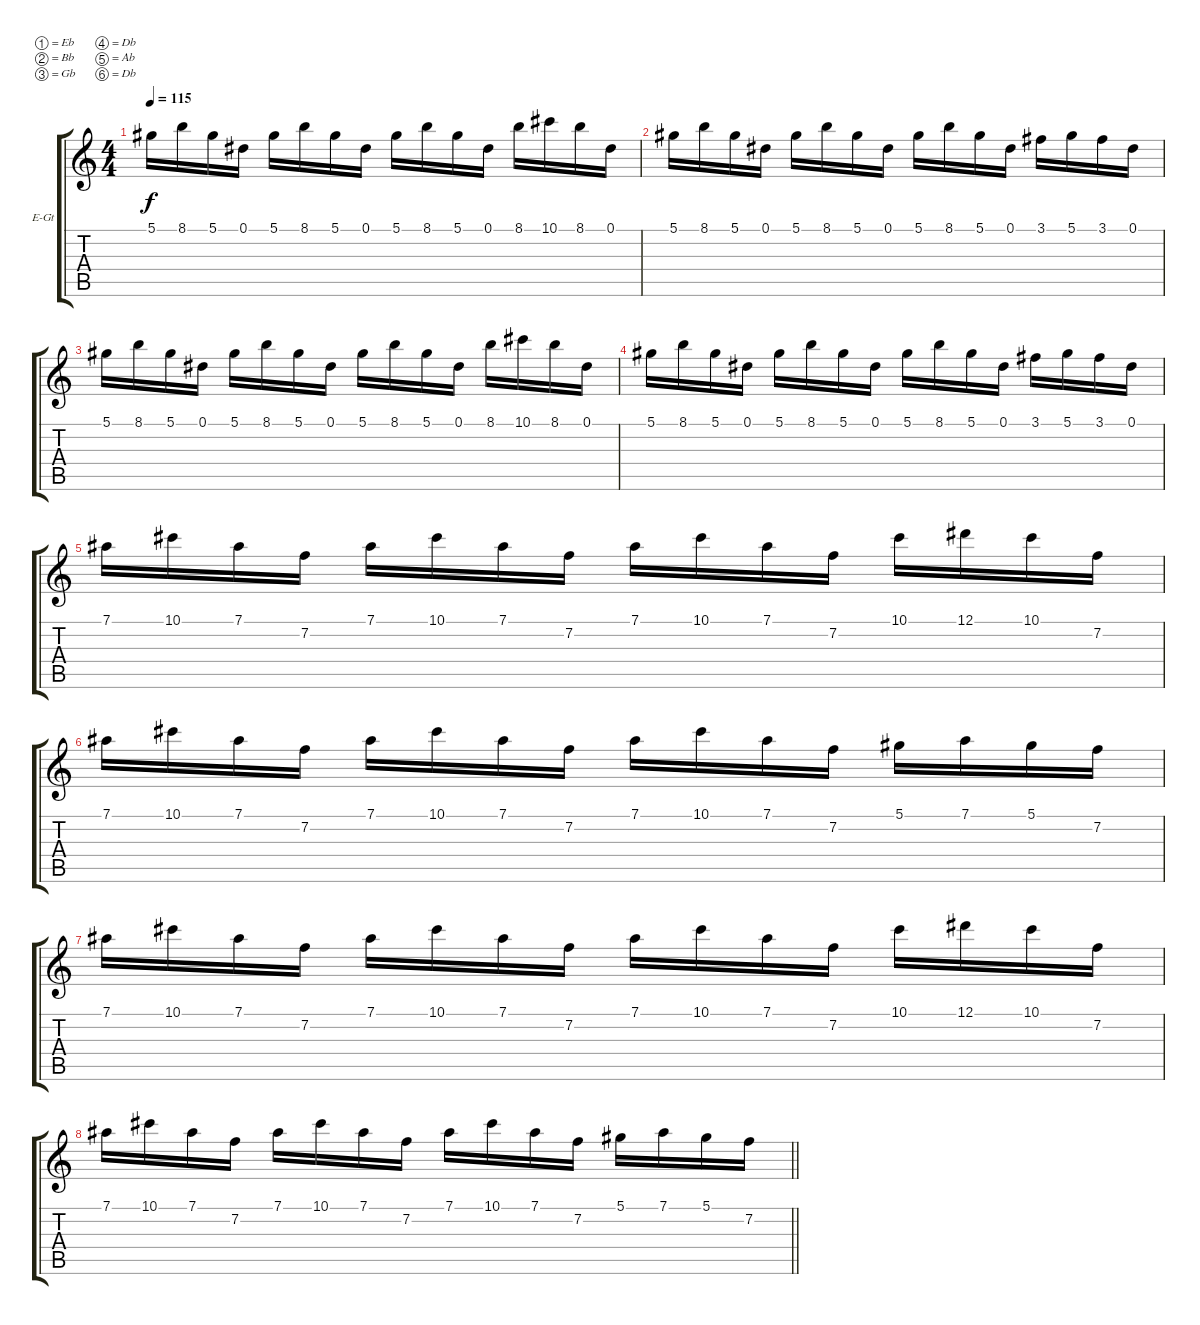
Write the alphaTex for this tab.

\bracketExtendMode groupsimilarinstruments
\firstSystemTrackNameOrientation horizontal
\otherSystemsTrackNameOrientation horizontal
\track ("Lead Guitar" "E-Gt") {instrument distortionguitar}
\staff {score tabs}
\tuning (Eb4 Bb3 Gb3 Db3 Ab2 Db2)
\ts (4 4)
\tempo 115
\clef g2
\ks c
5.1.16{dy f} 8.1.16 5.1.16 0.1.16 5.1.16 8.1.16 5.1.16 0.1.16 5.1.16 8.1.16 5.1.16 0.1.16 8.1.16 10.1.16 8.1.16 0.1.16 |
5.1.16 8.1.16 5.1.16 0.1.16 5.1.16 8.1.16 5.1.16 0.1.16 5.1.16 8.1.16 5.1.16 0.1.16 3.1.16 5.1.16 3.1.16 0.1.16 |
5.1.16 8.1.16 5.1.16 0.1.16 5.1.16 8.1.16 5.1.16 0.1.16 5.1.16 8.1.16 5.1.16 0.1.16 8.1.16 10.1.16 8.1.16 0.1.16 |
5.1.16 8.1.16 5.1.16 0.1.16 5.1.16 8.1.16 5.1.16 0.1.16 5.1.16 8.1.16 5.1.16 0.1.16 3.1.16 5.1.16 3.1.16 0.1.16 |
7.1.16 10.1.16 7.1.16 7.2.16 7.1.16 10.1.16 7.1.16 7.2.16 7.1.16 10.1.16 7.1.16 7.2.16 10.1.16 12.1.16 10.1.16 7.2.16 |
7.1.16 10.1.16 7.1.16 7.2.16 7.1.16 10.1.16 7.1.16 7.2.16 7.1.16 10.1.16 7.1.16 7.2.16 5.1.16 7.1.16 5.1.16 7.2.16 |
7.1.16 10.1.16 7.1.16 7.2.16 7.1.16 10.1.16 7.1.16 7.2.16 7.1.16 10.1.16 7.1.16 7.2.16 10.1.16 12.1.16 10.1.16 7.2.16 |
\barLineRight lightlight
7.1.16 10.1.16 7.1.16 7.2.16 7.1.16 10.1.16 7.1.16 7.2.16 7.1.16 10.1.16 7.1.16 7.2.16 5.1.16 7.1.16 5.1.16 7.2.16
